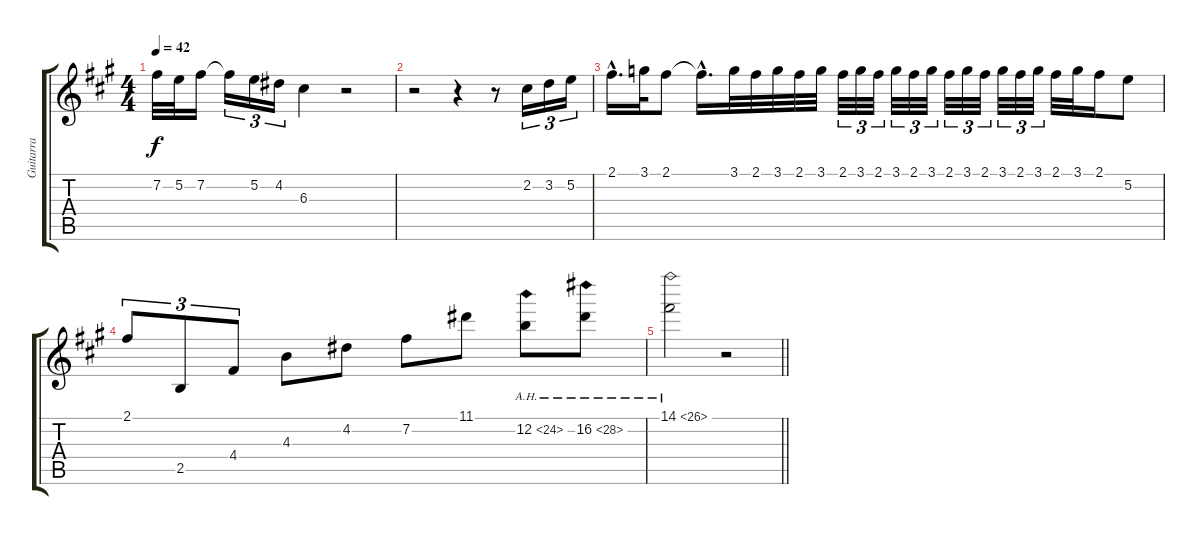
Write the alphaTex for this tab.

\track ("Guitarra  Clasica" "Guitarra  ") {instrument acousticguitarnylon}
\staff {score tabs}
\tuning (E4 B3 G3 D3 A2 E2) {hide}
\ts (4 4)
\tempo 42
\clef g2
\ks a
7.2.32{dy f} 5.2.32 7.2.16 7.2{t}.16{tu (3 2)} 5.2.16{tu (3 2)} 4.2.16{tu (3 2)} 6.3.4 r.2 |
r.2 r.4 r.8 2.2.16{tu (3 2)} 3.2.16{tu (3 2)} 5.2.16{tu (3 2)} |
2.1{hac}.16{d} 3.1.32 2.1.8 2.1{hac t}.16{d} 3.1.32 2.1.32 3.1.32 2.1.32 3.1.32 2.1.32{tu (3 2)} 3.1.32{tu (3 2)} 2.1.32{tu (3 2)} 3.1.32{tu (3 2)} 2.1.32{tu (3 2)} 3.1.32{tu (3 2)} 2.1.32{tu (3 2)} 3.1.32{tu (3 2)} 2.1.32{tu (3 2)} 3.1.32{tu (3 2)} 2.1.32{tu (3 2)} 3.1.32{tu (3 2)} 2.1.32 3.1.32 2.1.16 5.2.8 |
2.1.8{tu (3 2)} 2.5.8{tu (3 2)} 4.4.8{tu (3 2)} 4.3.8 4.2.8 7.2.8 11.1.8 12.2{ah 12}.8 16.2{ah 12}.8 |
\barLineRight lightlight
14.1{ah 12}.2 r.2
